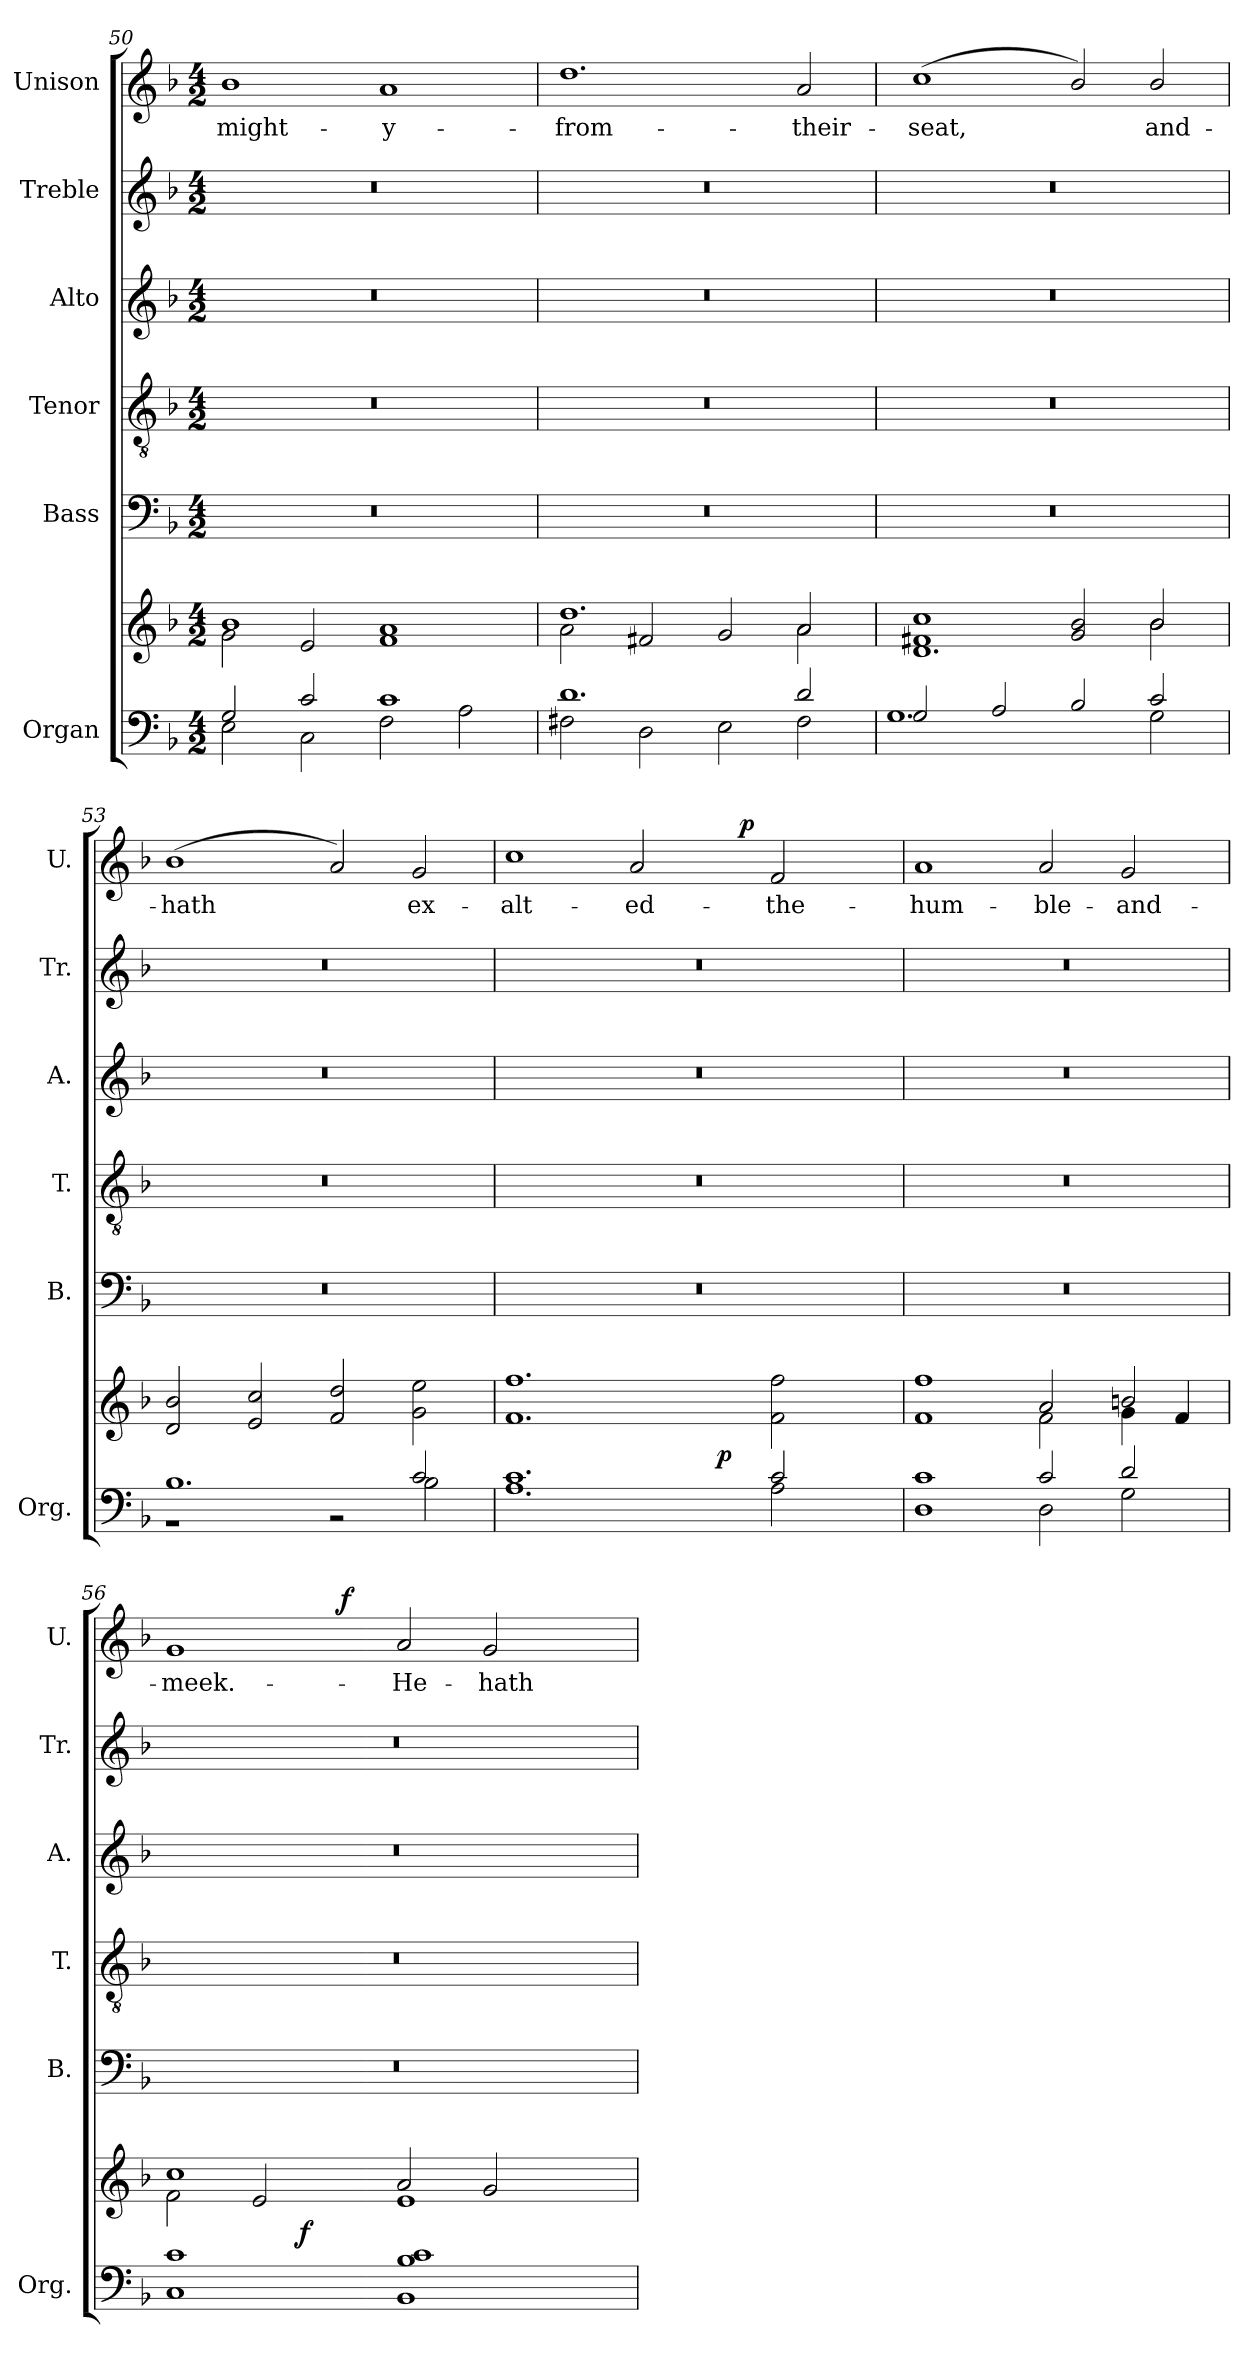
**kern	**kern	**dynam	**kern	**kern	**kern	**kern	**kern	**text	**dynam
*part6	*part6	*part6	*part5	*part4	*part3	*part2	*part1	*part1	*part1
*staff7	*staff6	*staff6/7	*staff5	*staff4	*staff3	*staff2	*staff1	*staff1	*staff1
*I"Organ	*	*	*I"Bass	*I"Tenor	*I"Alto	*I"Treble	*I"Unison	*	*
*I'Org.	*	*	*I'B.	*I'T.	*I'A.	*I'Tr.	*I'U.	*	*
*clefF4	*clefG2	*	*clefF4	*clefGv2	*clefG2	*clefG2	*clefG2	*	*
*	*	*	*	*ITrd7c12	*	*	*	*	*
*k[b-]	*k[b-]	*	*k[b-]	*k[b-]	*k[b-]	*k[b-]	*k[b-]	*	*
*F:	*F:	*	*F:	*F:	*F:	*F:	*F:	*	*
*M4/2	*M4/2	*	*M4/2	*M4/2	*M4/2	*M4/2	*M4/2	*	*
=50	=50	=50	=50	=50	=50	=50	=50	=50	=50
*^	*^	*	*	*	*	*	*	*	*
!	!	!	!	!	!LO:N:vis=1	!LO:N:vis=1	!LO:N:vis=1	!LO:N:vis=1	!	!	!
!	!	!	!	!	!	!	!	!	!	!LO:LY:b:color=#000000	!
2Gi/	2Ei\	1b-i	2gi\	.	0r	0r	0r	0r	1b-i	-might-	.
2ci/	2Ci\	.	2ei/	.	.	.	.	.	.	.	.
!	!	!	!	!	!	!	!	!	!	!LO:LY:b:color=#000000	!
1ci	2Fi\	1ai	1fi	.	.	.	.	.	1ai	-y-	.
.	2Ai\	.	.	.	.	.	.	.	.	.	.
=51	=51	=51	=51	=51	=51	=51	=51	=51	=51	=51	=51
!	!	!	!	!	!LO:N:vis=1	!LO:N:vis=1	!LO:N:vis=1	!LO:N:vis=1	!	!	!
!	!	!	!	!	!	!	!	!	!	!LO:LY:b:color=#000000	!
1.di	2F#Xi\	1.ddi	2ai\	.	0r	0r	0r	0r	1.ddi	-from-	.
.	2Di\	.	2f#Xi/	.	.	.	.	.	.	.	.
.	2Ei\	.	2gi/	.	.	.	.	.	.	.	.
!	!	!	!	!	!	!	!	!	!	!LO:LY:b:color=#000000	!
2di/	2F#i\	2ai/	2ai\	.	.	.	.	.	2ai/	-their-	.
=52	=52	=52	=52	=52	=52	=52	=52	=52	=52	=52	=52
!	!	!	!	!	!LO:N:vis=1	!LO:N:vis=1	!LO:N:vis=1	!LO:N:vis=1	!	!	!
!	!	!	!	!	!	!	!	!	!	!LO:LY:b:color=#000000	!
2Gi/	1.Gi	1f#Xi 1cci	1.di	.	0r	0r	0r	0r	(1cci	-seat,	.
2Ai/	.	.	.	.	.	.	.	.	.	.	.
2B-i/	.	2gi/ 2b-i	.	.	.	.	.	.	2b-i/)	.	.
!	!	!	!	!	!	!	!	!	!	!LO:LY:b:color=#000000	!
2ci/	2Gi\	2b-i/	2b-i\	.	.	.	.	.	2b-i/	and-	.
!!LO:LB:g=z
=53	=53	=53	=53	=53	=53	=53	=53	=53	=53	=53	=53
!	!	!	!	!	!LO:N:vis=1	!LO:N:vis=1	!LO:N:vis=1	!LO:N:vis=1	!	!	!
*	*	*v	*v	*	*	*	*	*	*	*	*
*	*	*^	*	*	*	*	*	*	*	*
!	!	!	!	!	!	!	!	!	!	!LO:LY:b:color=#000000	!
*	*	*v	*v	*	*	*	*	*	*	*	*
1.B-i	1r	2di/ 2b-i	.	0r	0r	0r	0r	(1b-i	-hath	.
.	.	2ei/ 2cci	.	.	.	.	.	.	.	.
.	2r	2fi/ 2ddi	.	.	.	.	.	2ai/)	.	.
!	!	!	!	!	!	!	!	!	!LO:LY:b:color=#000000	!
2ci/	2B-i\	2gi\ 2eei	.	.	.	.	.	2gi/	ex-	.
=54	=54	=54	=54	=54	=54	=54	=54	=54	=54	=54
!	!	!	!	!LO:N:vis=1	!LO:N:vis=1	!LO:N:vis=1	!LO:N:vis=1	!	!	!
!	!	!	!	!	!	!	!	!	!LO:LY:b:color=#000000	!
*	*^	*	*	*	*	*	*	*^	*	*
1.ci	1.Ai	1ryy	1.fi 1.ffi	.	0r	0r	0r	0r	1cci	1ryy	-alt-	.
!	!	!	!	!	!	!	!	!	!	!	!LO:LY:b:color=#000000	!
.	.	4ryy	.	.	.	.	.	.	2ai/	4ryy	-ed-	.
.	.	16..ryy	.	.	.	.	.	.	.	8ryy	.	.
.	.	2ryy	.	p	.	.	.	.	.	.	.	.
.	.	.	.	.	.	.	.	.	.	64.ryy	.	.
.	.	.	.	.	.	.	.	.	.	2ryy	.	p
!	!	!	!	!	!	!	!	!	!	!	!LO:LY:b:color=#000000	!
2ci/	2Ai\	.	2fi\ 2ffi	.	.	.	.	.	2fi/	.	-the-	.
.	.	8ryy	.	.	.	.	.	.	.	.	.	.
.	.	.	.	.	.	.	.	.	.	16ryy	.	.
.	.	.	.	.	.	.	.	.	.	32ryy	.	.
.	.	64ryy	.	.	.	.	.	.	.	.	.	.
.	.	.	.	.	.	.	.	.	.	128ryy	.	.
=55	=55	=55	=55	=55	=55	=55	=55	=55	=55	=55	=55	=55
*	*	*	*^	*	*	*	*	*	*	*	*	*
!	!	!	!	!	!	!LO:N:vis=1	!LO:N:vis=1	!LO:N:vis=1	!LO:N:vis=1	!	!	!	!
*	*v	*v	*	*	*	*	*	*	*	*v	*v	*	*
*	*^	*	*	*	*	*	*	*	*^	*	*
!	!	!	!	!	!	!	!	!	!	!	!	!LO:LY:b:color=#000000	!
*	*v	*v	*	*	*	*	*	*	*	*v	*v	*	*
1ci	1Di	1ffi	1fi	.	0r	0r	0r	0r	1ai	-hum-	.
!	!	!	!	!	!	!	!	!	!	!LO:LY:b:color=#000000	!
2ci/	2Di\	2ai/	2fi\	.	.	.	.	.	2ai/	-ble-	.
!	!	!	!	!	!	!	!	!	!	!LO:LY:b:color=#000000	!
2di/	2Gi\	2bni/	4gi\	.	.	.	.	.	2gi/	-and-	.
.	.	.	4fi/	.	.	.	.	.	.	.	.
=56	=56	=56	=56	=56	=56	=56	=56	=56	=56	=56	=56
!	!	!	!	!	!LO:N:vis=1	!LO:N:vis=1	!LO:N:vis=1	!LO:N:vis=1	!	!	!
!	!	!	!	!	!	!	!	!	!	!LO:LY:b:color=#000000	!
*	*^	*	*	*	*	*	*	*	*^	*	*
1ci	1Ci	2ryy	1cci	2fi\	.	0r	0r	0r	0r	1gi	2ryy	-meek.-	.
.	.	8ryy	.	2ei/	.	.	.	.	.	.	4ryy	.	.
.	.	64ryy	.	.	.	.	.	.	.	.	.	.	.
.	.	1ryy	.	.	f	.	.	.	.	.	.	.	.
.	.	.	.	.	.	.	.	.	.	.	128ryy	.	.
.	.	.	.	.	.	.	.	.	.	.	1ryy	.	f
!	!	!	!	!	!	!	!	!	!	!	!	!LO:LY:b:color=#000000	!
1B-i 1ci	1BB-i	.	2ai/	1ei	.	.	.	.	.	2ai/	.	-He-	.
!	!	!	!	!	!	!	!	!	!	!	!	!LO:LY:b:color=#000000	!
.	.	.	2gi/	.	.	.	.	.	.	2gi/	.	-hath-	.
.	.	4ryy	.	.	.	.	.	.	.	.	.	.	.
.	.	.	.	.	.	.	.	.	.	.	8ryy	.	.
.	.	.	.	.	.	.	.	.	.	.	16...ryy	.	.
.	.	16..ryy	.	.	.	.	.	.	.	.	.	.	.
*v	*v	*v	*	*	*	*	*	*	*	*v	*v	*	*
*	*v	*v	*	*	*	*	*	*	*	*
=	=	=	=	=	=	=	=	=	=
*-	*-	*-	*-	*-	*-	*-	*-	*-	*-
